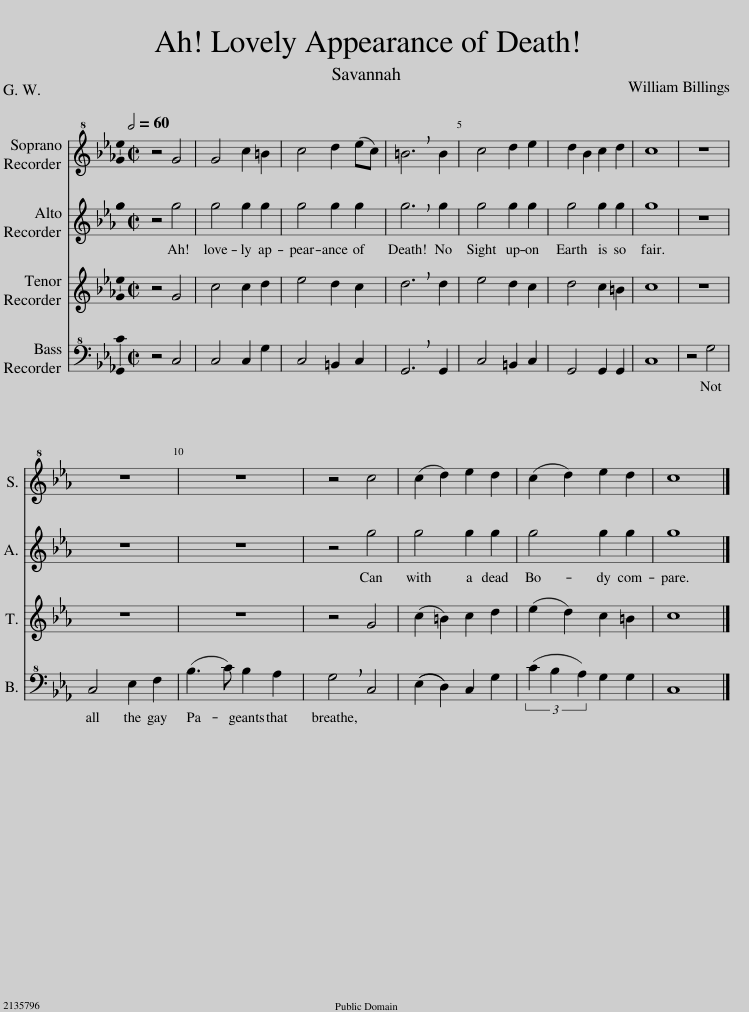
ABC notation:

X:1
%%score 1 2 3 4
L:1/8
Q:1/2=60
M:2/2
I:linebreak $
K:Eb
V:1 treble+8
V:2 treble
V:3 treble
V:4 bass+8
V:1
 z4 G4 | G4 c2 =B2 | c4 d2 (ec) | !breath!=B6 B2 | c4 d2 e2 | %5
 d2 B2 c2 d2 | c8 | z8 |$ z8 | z8 | %10
 z4 c4 | (c2 d2) e2 d2 | (c2 d2) e2 d2 | c8 |] %14
V:2
 z4 g4 | g4 g2 g2 | g4 g2 g2 | !breath!g6 g2 | g4 g2 g2 | %5
 g4 g2 g2 | g8 | z8 |$ z8 | z8 | %10
 z4 g4 | g4 g2 g2 | g4 g2 g2 | g8 |] %14
V:3
 z4 G4 | c4 c2 d2 | e4 d2 c2 | !breath!d6 d2 | e4 d2 c2 | %5
 d4 c2 =B2 | c8 | z8 |$ z8 | z8 | %10
 z4 G4 | (c2 =B2) c2 d2 | (e2 d2) c2 =B2 | c8 |] %14
V:4
 z4 C,4 | C,4 C,2 G,2 | C,4 =B,,2 C,2 | !breath!G,,6 G,,2 | C,4 =B,,2 C,2 | %5
 G,,4 G,,2 G,,2 | C,8 | z4 G,4 |$ C,4 E,2 F,2 | (B,3 C) B,2 A,2 | %10
 !breath!G,4 C,4 | ((E,2 D,2)) C,2 G,2 | (3(C2 B,2 A,2) G,2 G,2 | C,8 |] %14
